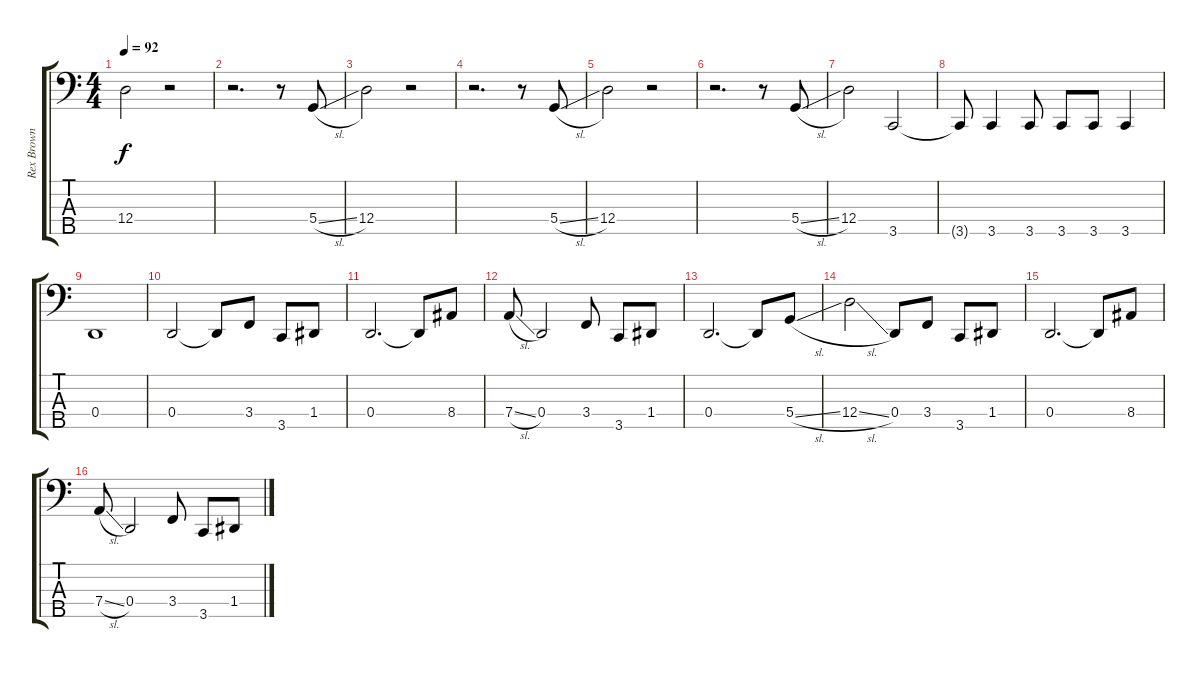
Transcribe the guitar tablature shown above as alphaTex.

\track ("Rex Brown" "Rex Brown") {instrument fretlessbass}
\staff {score tabs}
\tuning (F2 C2 G1 D1 A0) {hide}
\ts (4 4)
\section ("" "")
\tempo 92
\clef f4
\ks c
12.4.2{dy f instrument fretlessbass} r.2 |
r.2{d} r.8 5.4{sl}.8 |
12.4.2 r.2 |
r.2{d} r.8 5.4{sl}.8 |
12.4.2 r.2 |
r.2{d} r.8 5.4{sl}.8 |
12.4.2 3.5.2 |
3.5{t}.8 3.5.4 3.5.8 3.5.8 3.5.8 3.5.4 |
0.4.1 |
0.4.2 0.4{t}.8 3.4.8 3.5.8 1.4.8 |
0.4.2{d} 0.4{t}.8 8.4.8 |
7.4{sl}.8 0.4.2 3.4.8 3.5.8 1.4.8 |
0.4.2{d} 0.4{t}.8 5.4{sl}.8 |
12.4{sl}.2 0.4.8 3.4.8 3.5.8 1.4.8 |
0.4.2{d} 0.4{t}.8 8.4.8 |
7.4{sl}.8 0.4.2 3.4.8 3.5.8 1.4.8
